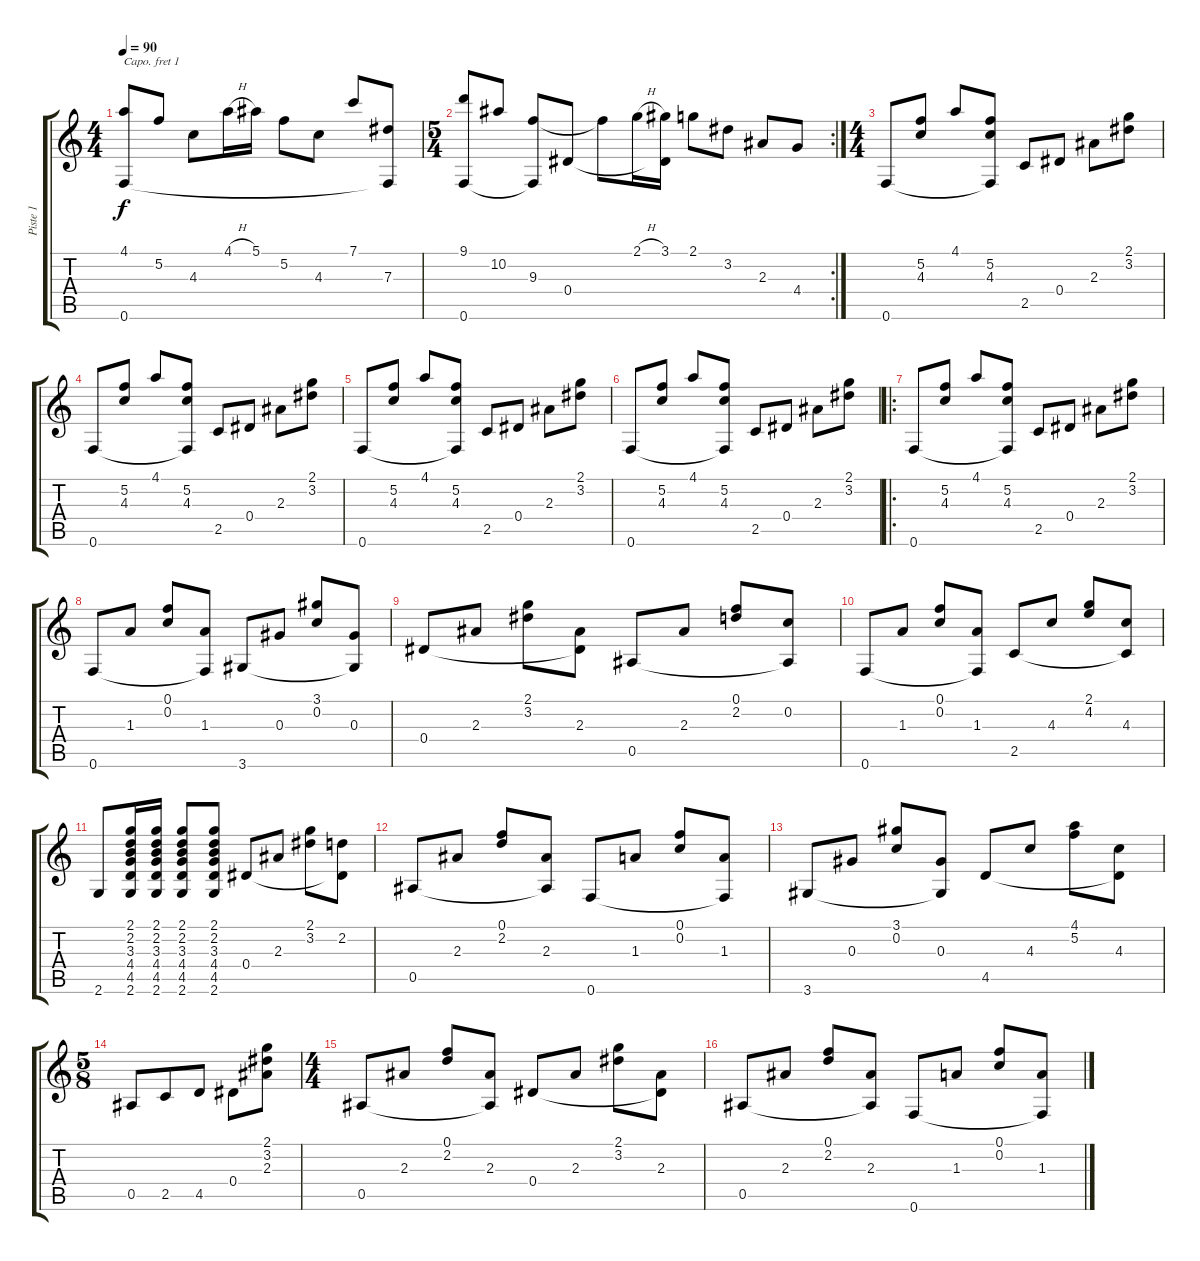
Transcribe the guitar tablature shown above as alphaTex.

\track ("Piste 1" "Piste 1") {instrument acousticguitarnylon}
\staff {score tabs}
\capo 1
\tuning (E4 B3 G3 D3 A2 E2) {hide}
\ts (4 4)
\tempo 90
\clef g2
\ks c
(4.1 0.6).8{dy f instrument acousticguitarnylon} 5.2.8 4.3.8 4.1{h}.16 5.1.16 5.2.8 4.3.8 7.1.8 (7.3 0.6{t}).8 |
\rc 2
\ts (5 4)
(9.1 0.6).8 10.2.8 (9.3 0.6{t}).8 0.4.8 9.3{t}.8 2.1{h}.16 (3.1 0.4{t}).16 2.1.8 3.2.8 2.3.8 4.4.8 |
\ts (4 4)
0.6.8 (5.2 4.3).8 4.1.8 (5.2 4.3 0.6{t}).8 2.5.8 0.4.8 2.3.8 (2.1 3.2).8 |
0.6.8 (5.2 4.3).8 4.1.8 (5.2 4.3 0.6{t}).8 2.5.8 0.4.8 2.3.8 (2.1 3.2).8 |
0.6.8 (5.2 4.3).8 4.1.8 (5.2 4.3 0.6{t}).8 2.5.8 0.4.8 2.3.8 (2.1 3.2).8 |
0.6.8 (5.2 4.3).8 4.1.8 (5.2 4.3 0.6{t}).8 2.5.8 0.4.8 2.3.8 (2.1 3.2).8 |
\ro
0.6.8 (5.2 4.3).8 4.1.8 (5.2 4.3 0.6{t}).8 2.5.8 0.4.8 2.3.8 (2.1 3.2).8 |
0.6.8 1.3.8 (0.1 0.2).8 (1.3 0.6{t}).8 3.6.8 0.3.8 (3.1 0.2).8 (0.3 3.6{t}).8 |
0.4.8 2.3.8 (2.1 3.2).8 (2.3 0.4{t}).8 0.5.8 2.3.8 (0.1 2.2).8 (0.2 0.5{t}).8 |
0.6.8 1.3.8 (0.1 0.2).8 (1.3 0.6{t}).8 2.5.8 4.3.8 (2.1 4.2).8 (4.3 2.5{t}).8 |
2.6.8 (2.1 2.2 3.3 4.4 4.5 2.6).16 (2.1 2.2 3.3 4.4 4.5 2.6).16 (2.1 2.2 3.3 4.4 4.5 2.6).8 (2.1 2.2 3.3 4.4 4.5 2.6).8 0.4.8 2.3.8 (2.1 3.2).8 (2.2 0.4{t}).8 |
0.5.8 2.3.8 (0.1 2.2).8 (2.3 0.5{t}).8 0.6.8 1.3.8 (0.1 0.2).8 (1.3 0.6{t}).8 |
3.6.8 0.3.8 (3.1 0.2).8 (0.3 3.6{t}).8 4.5.8 4.3.8 (4.1 5.2).8 (4.3 4.5{t}).8 |
\ts (5 8)
0.5.8 2.5.8 4.5.8 0.4.8 (2.1 3.2 2.3).8 |
\ts (4 4)
0.5.8 2.3.8 (0.1 2.2).8 (2.3 0.5{t}).8 0.4.8 2.3.8 (2.1 3.2).8 (2.3 0.4{t}).8 |
0.5.8 2.3.8 (0.1 2.2).8 (2.3 0.5{t}).8 0.6.8 1.3.8 (0.1 0.2).8 (1.3 0.6{t}).8
